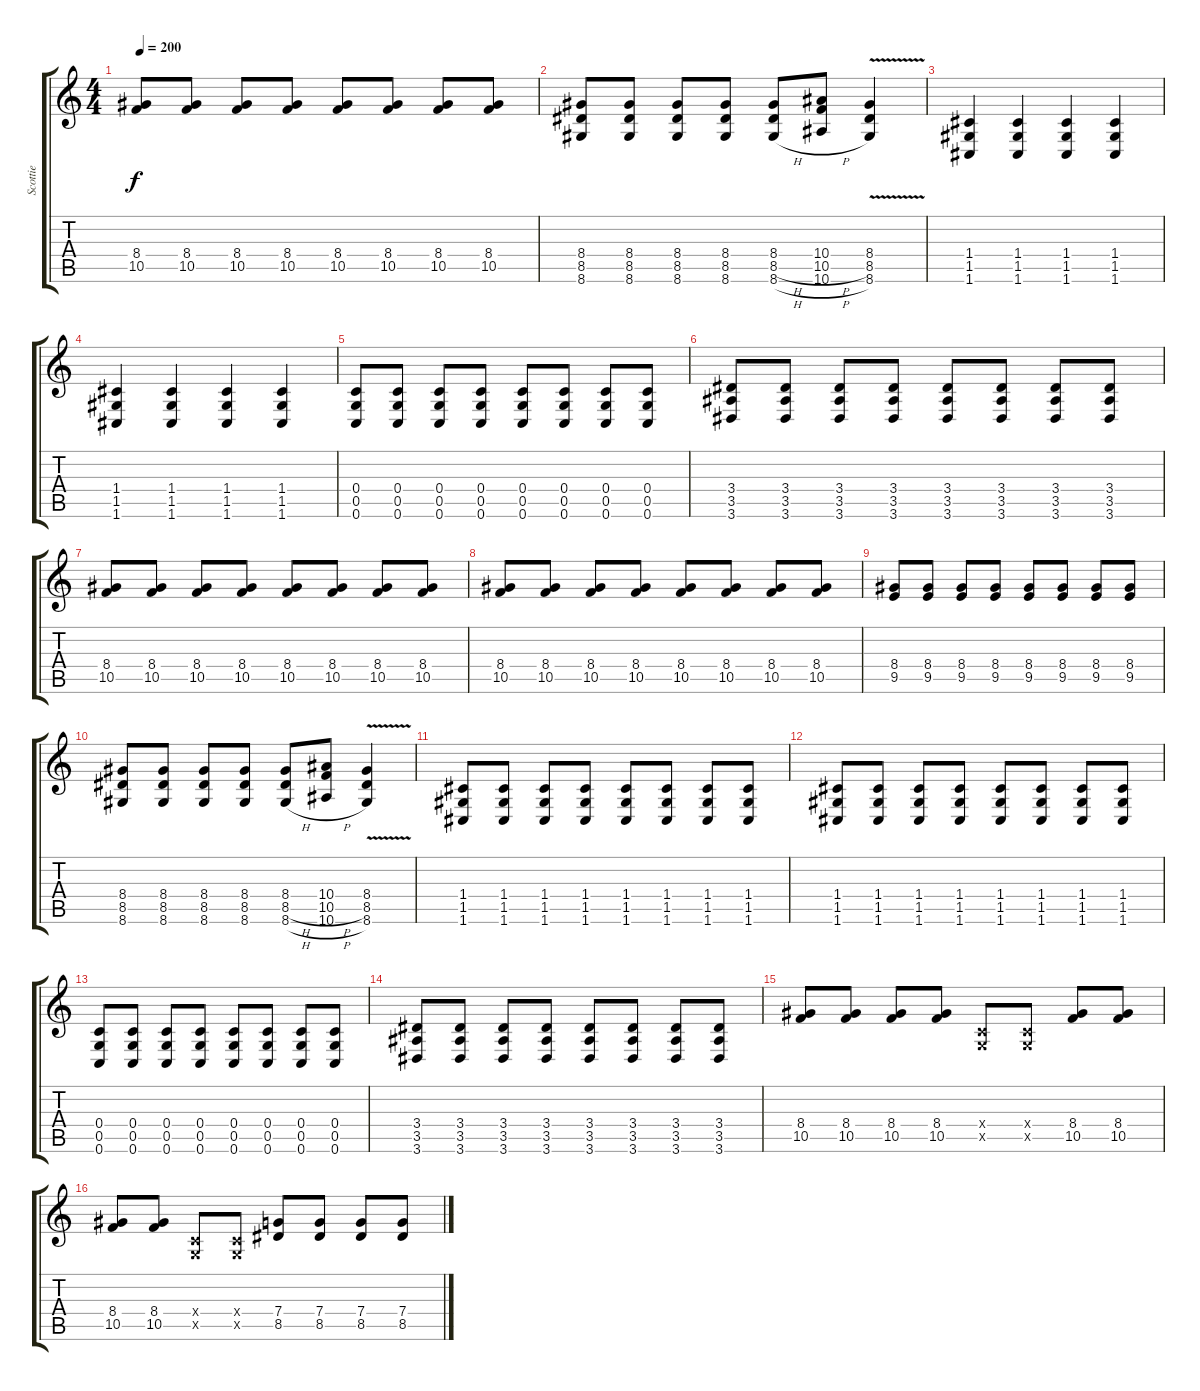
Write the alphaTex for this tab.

\track ("Scottie" "Scottie") {instrument distortionguitar}
\staff {score tabs}
\tuning (D4 A3 F3 C3 G2 C2) {hide}
\ts (4 4)
\tempo 200
\clef g2
\ks c
(8.4 10.5).8{dy f} (8.4 10.5).8 (8.4 10.5).8 (8.4 10.5).8 (8.4 10.5).8 (8.4 10.5).8 (8.4 10.5).8 (8.4 10.5).8 |
(8.4 8.5 8.6).8 (8.4 8.5 8.6).8 (8.4 8.5 8.6).8 (8.4 8.5 8.6).8 (8.4 8.5{h} 8.6{h}).8 (10.4 10.5{h} 10.6{h}).8 (8.4{v} 8.5{v} 8.6{v}).4 |
(1.4 1.5 1.6).4 (1.4 1.5 1.6).4 (1.4 1.5 1.6).4 (1.4 1.5 1.6).4 |
(1.4 1.5 1.6).4 (1.4 1.5 1.6).4 (1.4 1.5 1.6).4 (1.4 1.5 1.6).4 |
(0.4 0.5 0.6).8 (0.4 0.5 0.6).8 (0.4 0.5 0.6).8 (0.4 0.5 0.6).8 (0.4 0.5 0.6).8 (0.4 0.5 0.6).8 (0.4 0.5 0.6).8 (0.4 0.5 0.6).8 |
(3.4 3.5 3.6).8 (3.4 3.5 3.6).8 (3.4 3.5 3.6).8 (3.4 3.5 3.6).8 (3.4 3.5 3.6).8 (3.4 3.5 3.6).8 (3.4 3.5 3.6).8 (3.4 3.5 3.6).8 |
(8.4 10.5).8 (8.4 10.5).8 (8.4 10.5).8 (8.4 10.5).8 (8.4 10.5).8 (8.4 10.5).8 (8.4 10.5).8 (8.4 10.5).8 |
(8.4 10.5).8 (8.4 10.5).8 (8.4 10.5).8 (8.4 10.5).8 (8.4 10.5).8 (8.4 10.5).8 (8.4 10.5).8 (8.4 10.5).8 |
(8.4 9.5).8 (8.4 9.5).8 (8.4 9.5).8 (8.4 9.5).8 (8.4 9.5).8 (8.4 9.5).8 (8.4 9.5).8 (8.4 9.5).8 |
(8.4 8.5 8.6).8 (8.4 8.5 8.6).8 (8.4 8.5 8.6).8 (8.4 8.5 8.6).8 (8.4 8.5{h} 8.6{h}).8 (10.4 10.5{h} 10.6{h}).8 (8.4{v} 8.5{v} 8.6{v}).4 |
(1.4 1.5 1.6).8 (1.4 1.5 1.6).8 (1.4 1.5 1.6).8 (1.4 1.5 1.6).8 (1.4 1.5 1.6).8 (1.4 1.5 1.6).8 (1.4 1.5 1.6).8 (1.4 1.5 1.6).8 |
(1.4 1.5 1.6).8 (1.4 1.5 1.6).8 (1.4 1.5 1.6).8 (1.4 1.5 1.6).8 (1.4 1.5 1.6).8 (1.4 1.5 1.6).8 (1.4 1.5 1.6).8 (1.4 1.5 1.6).8 |
(0.4 0.5 0.6).8 (0.4 0.5 0.6).8 (0.4 0.5 0.6).8 (0.4 0.5 0.6).8 (0.4 0.5 0.6).8 (0.4 0.5 0.6).8 (0.4 0.5 0.6).8 (0.4 0.5 0.6).8 |
(3.4 3.5 3.6).8 (3.4 3.5 3.6).8 (3.4 3.5 3.6).8 (3.4 3.5 3.6).8 (3.4 3.5 3.6).8 (3.4 3.5 3.6).8 (3.4 3.5 3.6).8 (3.4 3.5 3.6).8 |
(8.4 10.5).8 (8.4 10.5).8 (8.4 10.5).8 (8.4 10.5).8 (0.4{x} 0.5{x}).8 (0.4{x} 0.5{x}).8 (8.4 10.5).8 (8.4 10.5).8 |
(8.4 10.5).8 (8.4 10.5).8 (0.4{x} 0.5{x}).8 (0.4{x} 0.5{x}).8 (7.4 8.5).8 (7.4 8.5).8 (7.4 8.5).8 (7.4 8.5).8
